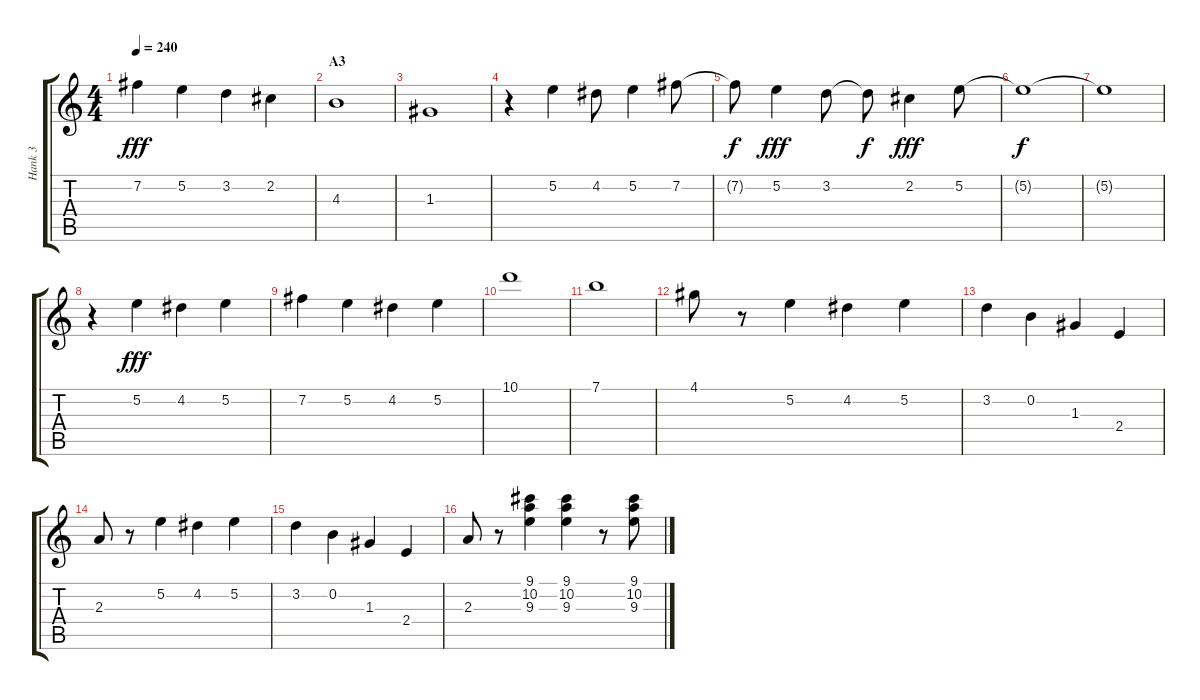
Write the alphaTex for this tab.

\track ("Hank 3" "Hank 3") {instrument overdrivenguitar}
\staff {score tabs}
\tuning (E4 B3 G3 D3 A2 E2) {hide}
\ts (4 4)
\tempo 240
\clef g2
\ks c
7.2.4{dy fff} 5.2.4 3.2.4 2.2.4 |
\section ("" "A3")
4.3.1 |
1.3.1 |
r.4 5.2.4 4.2.8 5.2.4 7.2.8 |
7.2{t}.8{dy f} 5.2.4{dy fff} 3.2.8 3.2{t}.8{dy f} 2.2.4{dy fff} 5.2.8 |
5.2{t}.1{dy f} |
5.2{t}.1 |
r.4 5.2.4{dy fff} 4.2.4 5.2.4 |
7.2.4 5.2.4 4.2.4 5.2.4 |
10.1.1 |
7.1.1 |
4.1.8 r.8 5.2.4 4.2.4 5.2.4 |
3.2.4 0.2.4 1.3.4 2.4.4 |
2.3.8 r.8 5.2.4 4.2.4 5.2.4 |
3.2.4 0.2.4 1.3.4 2.4.4 |
2.3.8 r.8 (9.1 10.2 9.3).4 (9.1 10.2 9.3).4 r.8 (9.1 10.2 9.3).8
